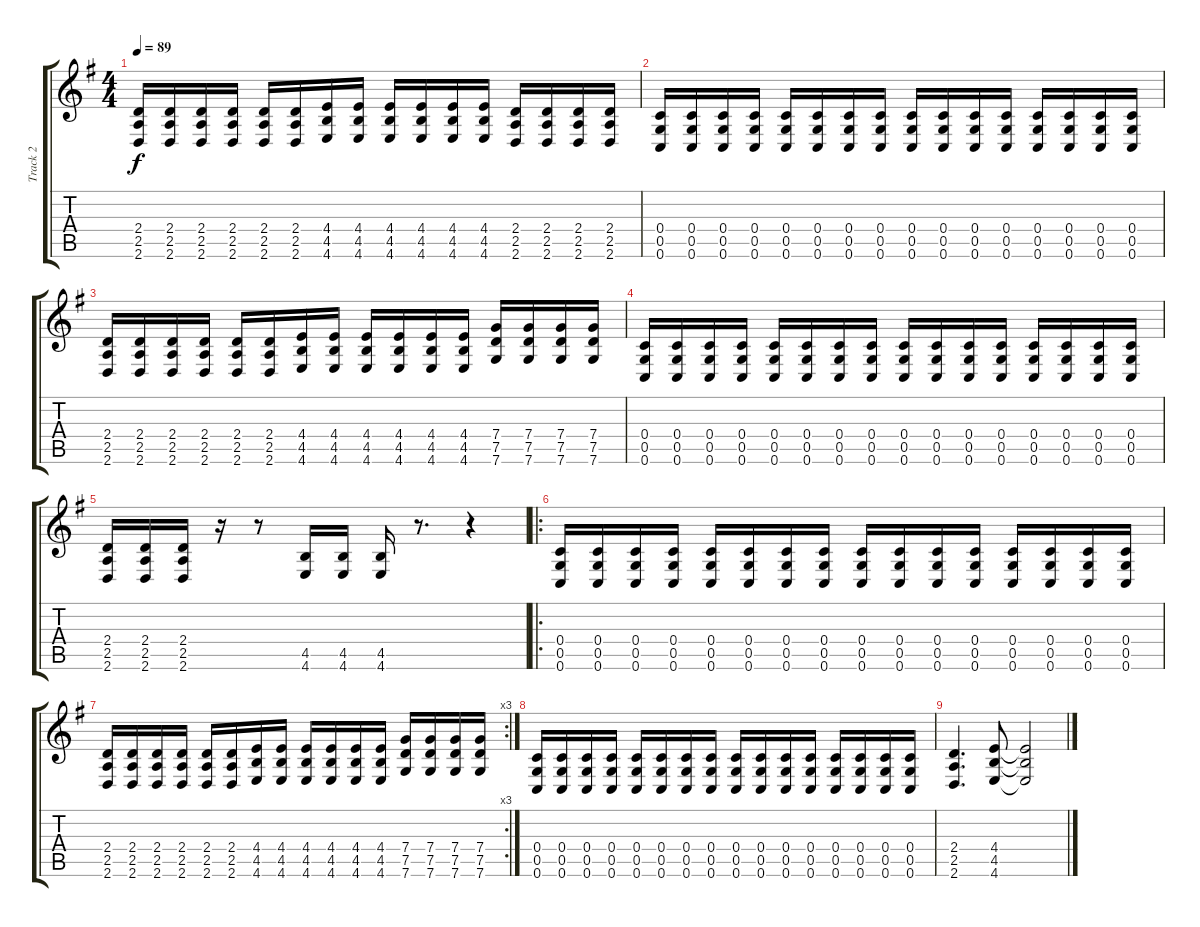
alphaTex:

\track ("Track 2" "Track 2") {instrument distortionguitar}
\staff {score tabs}
\tuning (D4 A3 F3 C3 G2 C2) {hide}
\ts (4 4)
\tempo 89
\clef g2
\ks g
(2.4 2.5 2.6).16{dy f} (2.4 2.5 2.6).16 (2.4 2.5 2.6).16 (2.4 2.5 2.6).16 (2.4 2.5 2.6).16 (2.4 2.5 2.6).16 (4.4 4.5 4.6).16 (4.4 4.5 4.6).16 (4.4 4.5 4.6).16 (4.4 4.5 4.6).16 (4.4 4.5 4.6).16 (4.4 4.5 4.6).16 (2.4 2.5 2.6).16 (2.4 2.5 2.6).16 (2.4 2.5 2.6).16 (2.4 2.5 2.6).16 |
(0.4 0.5 0.6).16 (0.4 0.5 0.6).16 (0.4 0.5 0.6).16 (0.4 0.5 0.6).16 (0.4 0.5 0.6).16 (0.4 0.5 0.6).16 (0.4 0.5 0.6).16 (0.4 0.5 0.6).16 (0.4 0.5 0.6).16 (0.4 0.5 0.6).16 (0.4 0.5 0.6).16 (0.4 0.5 0.6).16 (0.4 0.5 0.6).16 (0.4 0.5 0.6).16 (0.4 0.5 0.6).16 (0.4 0.5 0.6).16 |
(2.4 2.5 2.6).16 (2.4 2.5 2.6).16 (2.4 2.5 2.6).16 (2.4 2.5 2.6).16 (2.4 2.5 2.6).16 (2.4 2.5 2.6).16 (4.4 4.5 4.6).16 (4.4 4.5 4.6).16 (4.4 4.5 4.6).16 (4.4 4.5 4.6).16 (4.4 4.5 4.6).16 (4.4 4.5 4.6).16 (7.4 7.5 7.6).16 (7.4 7.5 7.6).16 (7.4 7.5 7.6).16 (7.4 7.5 7.6).16 |
(0.4 0.5 0.6).16 (0.4 0.5 0.6).16 (0.4 0.5 0.6).16 (0.4 0.5 0.6).16 (0.4 0.5 0.6).16 (0.4 0.5 0.6).16 (0.4 0.5 0.6).16 (0.4 0.5 0.6).16 (0.4 0.5 0.6).16 (0.4 0.5 0.6).16 (0.4 0.5 0.6).16 (0.4 0.5 0.6).16 (0.4 0.5 0.6).16 (0.4 0.5 0.6).16 (0.4 0.5 0.6).16 (0.4 0.5 0.6).16 |
(2.4 2.5 2.6).16 (2.4 2.5 2.6).16 (2.4 2.5 2.6).16 r.16 r.8 (4.5 4.6).16 (4.5 4.6).16 (4.5 4.6).16 r.8{d} r.4 |
\ro
(0.4 0.5 0.6).16 (0.4 0.5 0.6).16 (0.4 0.5 0.6).16 (0.4 0.5 0.6).16 (0.4 0.5 0.6).16 (0.4 0.5 0.6).16 (0.4 0.5 0.6).16 (0.4 0.5 0.6).16 (0.4 0.5 0.6).16 (0.4 0.5 0.6).16 (0.4 0.5 0.6).16 (0.4 0.5 0.6).16 (0.4 0.5 0.6).16 (0.4 0.5 0.6).16 (0.4 0.5 0.6).16 (0.4 0.5 0.6).16 |
\rc 3
(2.4 2.5 2.6).16 (2.4 2.5 2.6).16 (2.4 2.5 2.6).16 (2.4 2.5 2.6).16 (2.4 2.5 2.6).16 (2.4 2.5 2.6).16 (4.4 4.5 4.6).16 (4.4 4.5 4.6).16 (4.4 4.5 4.6).16 (4.4 4.5 4.6).16 (4.4 4.5 4.6).16 (4.4 4.5 4.6).16 (7.4 7.5 7.6).16 (7.4 7.5 7.6).16 (7.4 7.5 7.6).16 (7.4 7.5 7.6).16 |
(0.4 0.5 0.6).16 (0.4 0.5 0.6).16 (0.4 0.5 0.6).16 (0.4 0.5 0.6).16 (0.4 0.5 0.6).16 (0.4 0.5 0.6).16 (0.4 0.5 0.6).16 (0.4 0.5 0.6).16 (0.4 0.5 0.6).16 (0.4 0.5 0.6).16 (0.4 0.5 0.6).16 (0.4 0.5 0.6).16 (0.4 0.5 0.6).16 (0.4 0.5 0.6).16 (0.4 0.5 0.6).16 (0.4 0.5 0.6).16 |
(2.4 2.5 2.6).4{d} (4.4 4.5 4.6).8 (4.4{t} 4.5{t} 4.6{t}).2
